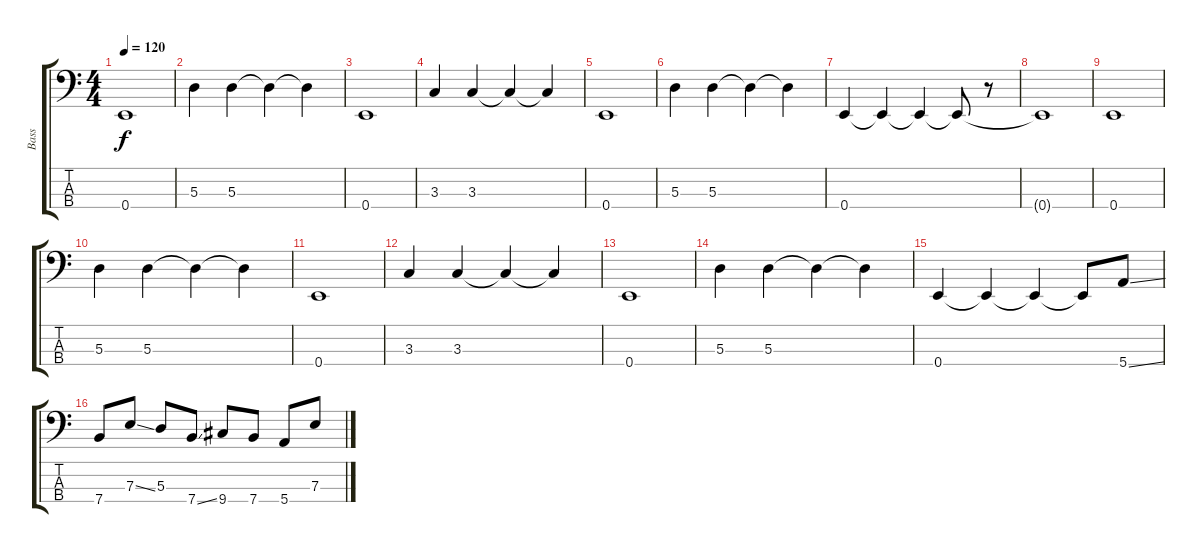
\track ("Bass" "Bass") {instrument electricbassfinger}
\staff {score tabs}
\tuning (G2 D2 A1 E1) {hide}
\ts (4 4)
\tempo 120
\clef f4
\ks c
0.4.1{dy f} |
5.3.4 5.3.4 5.3{t}.4 5.3{t}.4 |
0.4.1 |
3.3.4 3.3.4 3.3{t}.4 3.3{t}.4 |
0.4.1 |
5.3.4 5.3.4 5.3{t}.4 5.3{t}.4 |
0.4.4 0.4{t}.4 0.4{t}.4 0.4{t}.8 r.8 |
0.4{t}.1 |
0.4.1 |
5.3.4 5.3.4 5.3{t}.4 5.3{t}.4 |
0.4.1 |
3.3.4 3.3.4 3.3{t}.4 3.3{t}.4 |
0.4.1 |
5.3.4 5.3.4 5.3{t}.4 5.3{t}.4 |
0.4.4 0.4{t}.4 0.4{t}.4 0.4{t}.8 5.4{ss}.8 |
7.4.8 7.3{ss}.8 5.3.8 7.4{ss}.8 9.4.8 7.4.8 5.4.8 7.3.8
